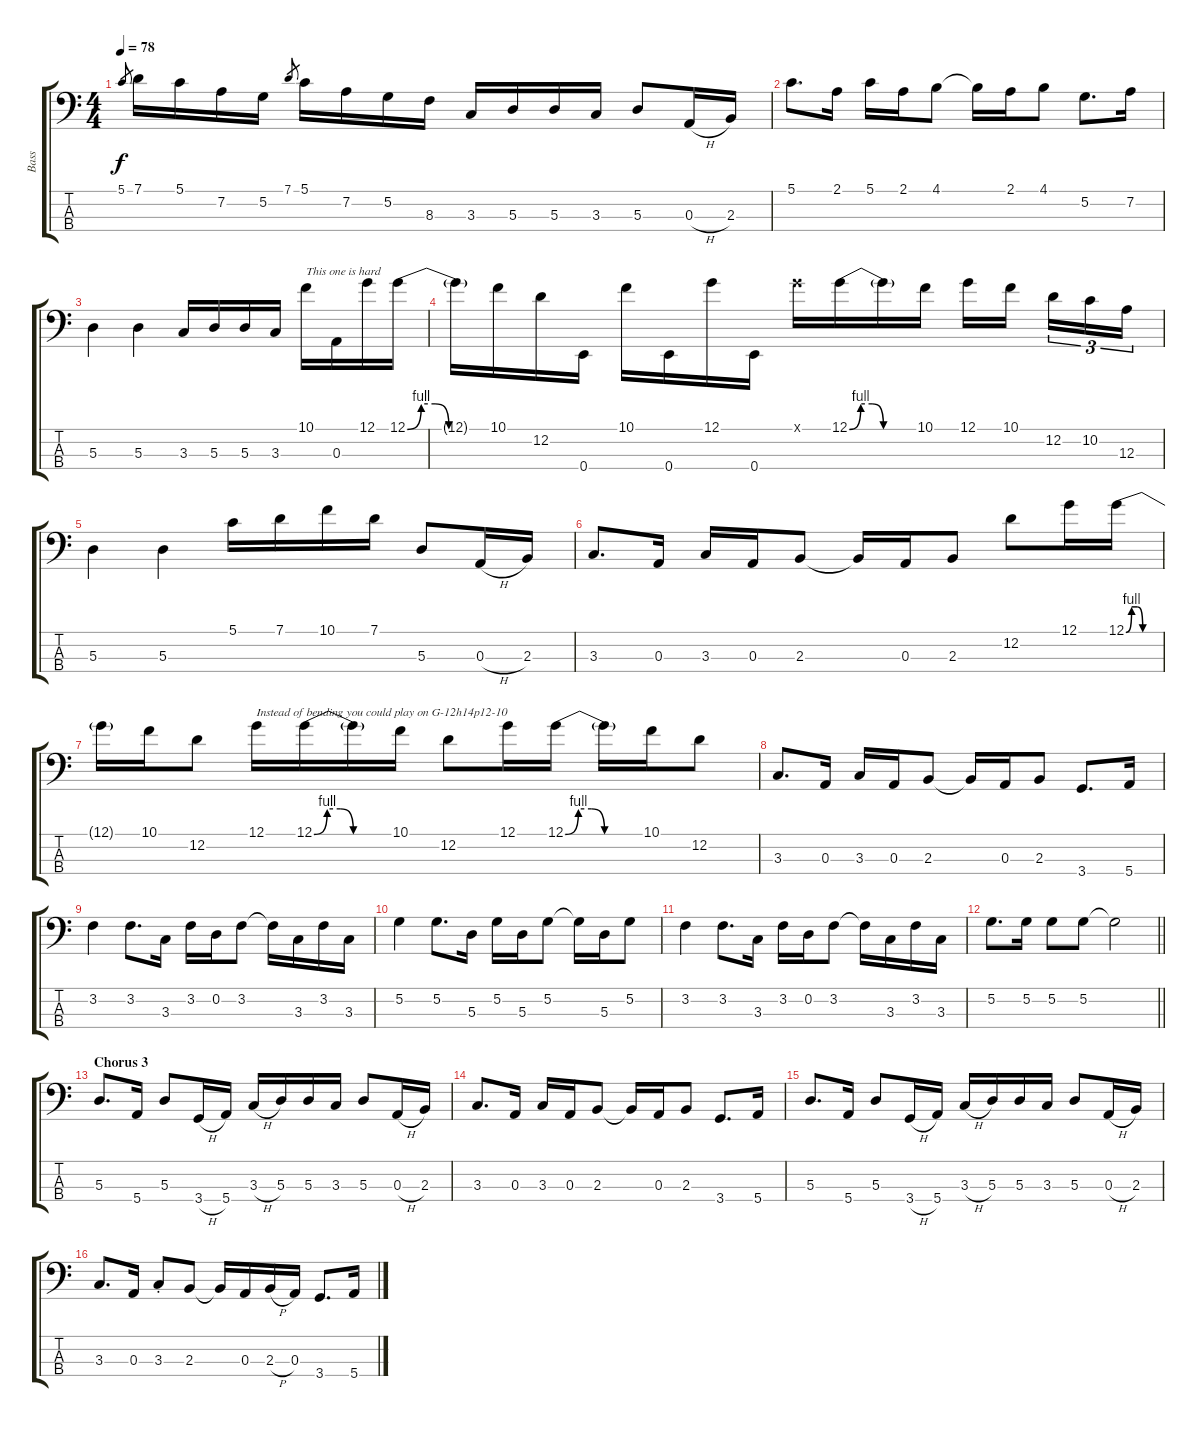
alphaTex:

\track ("Bass" "Bass") {instrument electricbassfinger}
\staff {score tabs}
\tuning (G2 D2 A1 E1) {hide}
\ts (4 4)
\tempo 78
\clef f4
\ks c
5.1.8{gr dy f} 7.1.16 5.1.16 7.2.16 5.2.16 7.1.8{gr} 5.1.16 7.2.16 5.2.16 8.3.16 3.3.16 5.3.16 5.3.16 3.3.16 5.3.8 0.3{h}.16 2.3.16 |
5.1.8{d} 2.1.16 5.1.16 2.1.16 4.1.8 4.1{t}.16 2.1.16 4.1.8 5.2.8{d} 7.2.16 |
5.3.4 5.3.4 3.3.16 5.3.16 5.3.16 3.3.16 10.1.16{txt "This one is hard"} 0.3.16 12.1.16 12.1{be (custom 0 0 10 4 20 4 30 0 60 0)}.16 |
12.1{t}.16 10.1.16 12.2.16 0.4.16 10.1.16 0.4.16 12.1.16 0.4.16 12.1{x}.16 12.1{be (custom 0 0 10 4 20 4 30 0 60 0)}.16 12.1{t}.16 10.1.16 12.1.16 10.1.16{beam splitsecondary} 12.2.16{tu (3 2)} 10.2.16{tu (3 2)} 12.3.16{tu (3 2)} |
5.3.4 5.3.4 5.1.16 7.1.16 10.1.16 7.1.16 5.3.8 0.3{h}.16 2.3.16 |
3.3.8{d} 0.3.16 3.3.16 0.3.16 2.3.8 2.3{t}.16 0.3.16 2.3.8 12.2.8 12.1.16 12.1{be (custom 0 0 10 4 20 4 30 0 60 0)}.16 |
12.1{t}.16 10.1.16 12.2.8 12.1.16{txt "Instead of bending you could play on G-12h14p12-10"} 12.1{be (custom 0 0 10 4 20 4 30 0 60 0)}.16 12.1{t}.16 10.1.16 12.2.8 12.1.16 12.1{be (custom 0 0 10 4 20 4 30 0 60 0)}.16 12.1{t}.16 10.1.16 12.2.8 |
3.3.8{d} 0.3.16 3.3.16 0.3.16 2.3.8 2.3{t}.16 0.3.16 2.3.8 3.4.8{d} 5.4.16 |
3.2.4 3.2.8{d} 3.3.16 3.2.16 0.2.16 3.2.8 3.2{t}.16 3.3.16 3.2.16 3.3.16 |
5.2.4 5.2.8{d} 5.3.16 5.2.16 5.3.16 5.2.8 5.2{t}.16 5.3.16 5.2.8 |
3.2.4 3.2.8{d} 3.3.16 3.2.16 0.2.16 3.2.8 3.2{t}.16 3.3.16 3.2.16 3.3.16 |
\barLineRight lightlight
5.2.8{d} 5.2.16 5.2.8 5.2.8 5.2{t}.2 |
\section ("" "Chorus 3")
5.3.8{d} 5.4.16 5.3.8 3.4{h}.16 5.4.16 3.3{h}.16 5.3.16 5.3.16 3.3.16 5.3.8 0.3{h}.16 2.3.16 |
3.3.8{d} 0.3.16 3.3.16 0.3.16 2.3.8 2.3{t}.16 0.3.16 2.3.8 3.4.8{d} 5.4.16 |
5.3.8{d} 5.4.16 5.3.8 3.4{h}.16 5.4.16 3.3{h}.16 5.3.16 5.3.16 3.3.16 5.3.8 0.3{h}.16 2.3.16 |
3.3.8{d} 0.3.16 3.3{st}.8 2.3.8 2.3{t}.16 0.3.16 2.3{h}.16 0.3.16 3.4.8{d} 5.4.16
